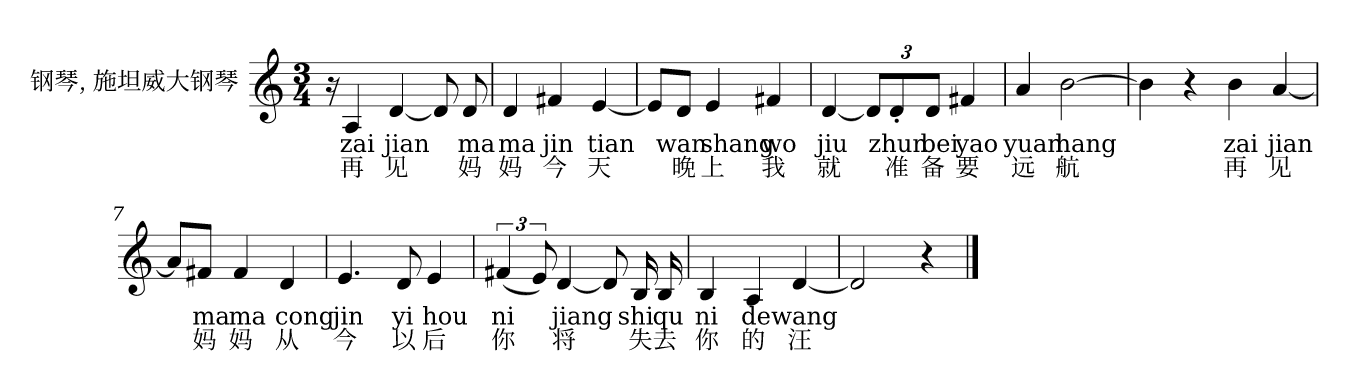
**kern	**text	**text
*part1	*part1	*part1
*staff1	*staff1	*staff1
*I"钢琴, 施坦威大钢琴	*	*
*clefG2	*	*
*k[]	*	*
*M3/4	*	*
=1	=1	=1
16r	.	.
*MM77	*	*
!	!LO:LY:b	!LO:LY:b
4A/	zai	再
!	!LO:LY:b	!LO:LY:b
[4d/	jian	见
8d/]	.	.
!	!LO:LY:b	!LO:LY:b
8d/	ma	妈
=2	=2	=2
!	!LO:LY:b	!LO:LY:b
4d/	ma	妈
!	!LO:LY:b	!LO:LY:b
4f#X/	jin	今
!	!LO:LY:b	!LO:LY:b
[4e/	-tian	天
=3	=3	=3
8e/L]	.	.
!	!LO:LY:b	!LO:LY:b
8d/J	wan	晚
!	!LO:LY:b	!LO:LY:b
4e/	shang	上
!	!LO:LY:b	!LO:LY:b
4f#X/	wo	我
=4	=4	=4
!	!LO:LY:b	!LO:LY:b
[4d/	jiu	就
*Xbrackettup	*	*
12d/L]	.	.
!	!LO:LY:b	!LO:LY:b
12d'/	zhun	准
!	!LO:LY:b	!LO:LY:b
12d/J	bei	备
!	!LO:LY:b	!LO:LY:b
4f#X/	yao	要
=5	=5	=5
!	!LO:LY:b	!LO:LY:b
4a/	yuan	远
!	!LO:LY:b	!LO:LY:b
[2b\	-hang	航
=6	=6	=6
4b\]	.	.
4r	.	.
!	!LO:LY:b	!LO:LY:b
4b\	zai	再
!	!LO:LY:b	!LO:LY:b
[4a/	-jian	见
=7	=7	=7
8a/L]	.	.
!	!LO:LY:b	!LO:LY:b
8f#X/J	ma	妈
!	!LO:LY:b	!LO:LY:b
4f#/	ma	妈
!	!LO:LY:b	!LO:LY:b
4d/	cong	从
=8	=8	=8
!	!LO:LY:b	!LO:LY:b
4.e/	jin	今
!	!LO:LY:b	!LO:LY:b
8d/	yi	以
!	!LO:LY:b	!LO:LY:b
4e/	hou	后
=9	=9	=9
*brackettup	*	*
!	!LO:LY:b	!LO:LY:b
(>6f#X/	-ni	你
12e/)	.	.
!	!LO:LY:b	!LO:LY:b
[4d/	jiang	将
8d/]	.	.
!	!LO:LY:b	!LO:LY:b
16B/	shi	失
!	!LO:LY:b	!LO:LY:b
16B/	qu	去
=10	=10	=10
!	!LO:LY:b	!LO:LY:b
4B/	ni	你
!	!LO:LY:b	!LO:LY:b
4A/	de	的
!	!LO:LY:b	!LO:LY:b
[4d/	wang	汪
=11	=11	=11
2d/]	.	.
4r	.	.
==	==	==
*-	*-	*-
